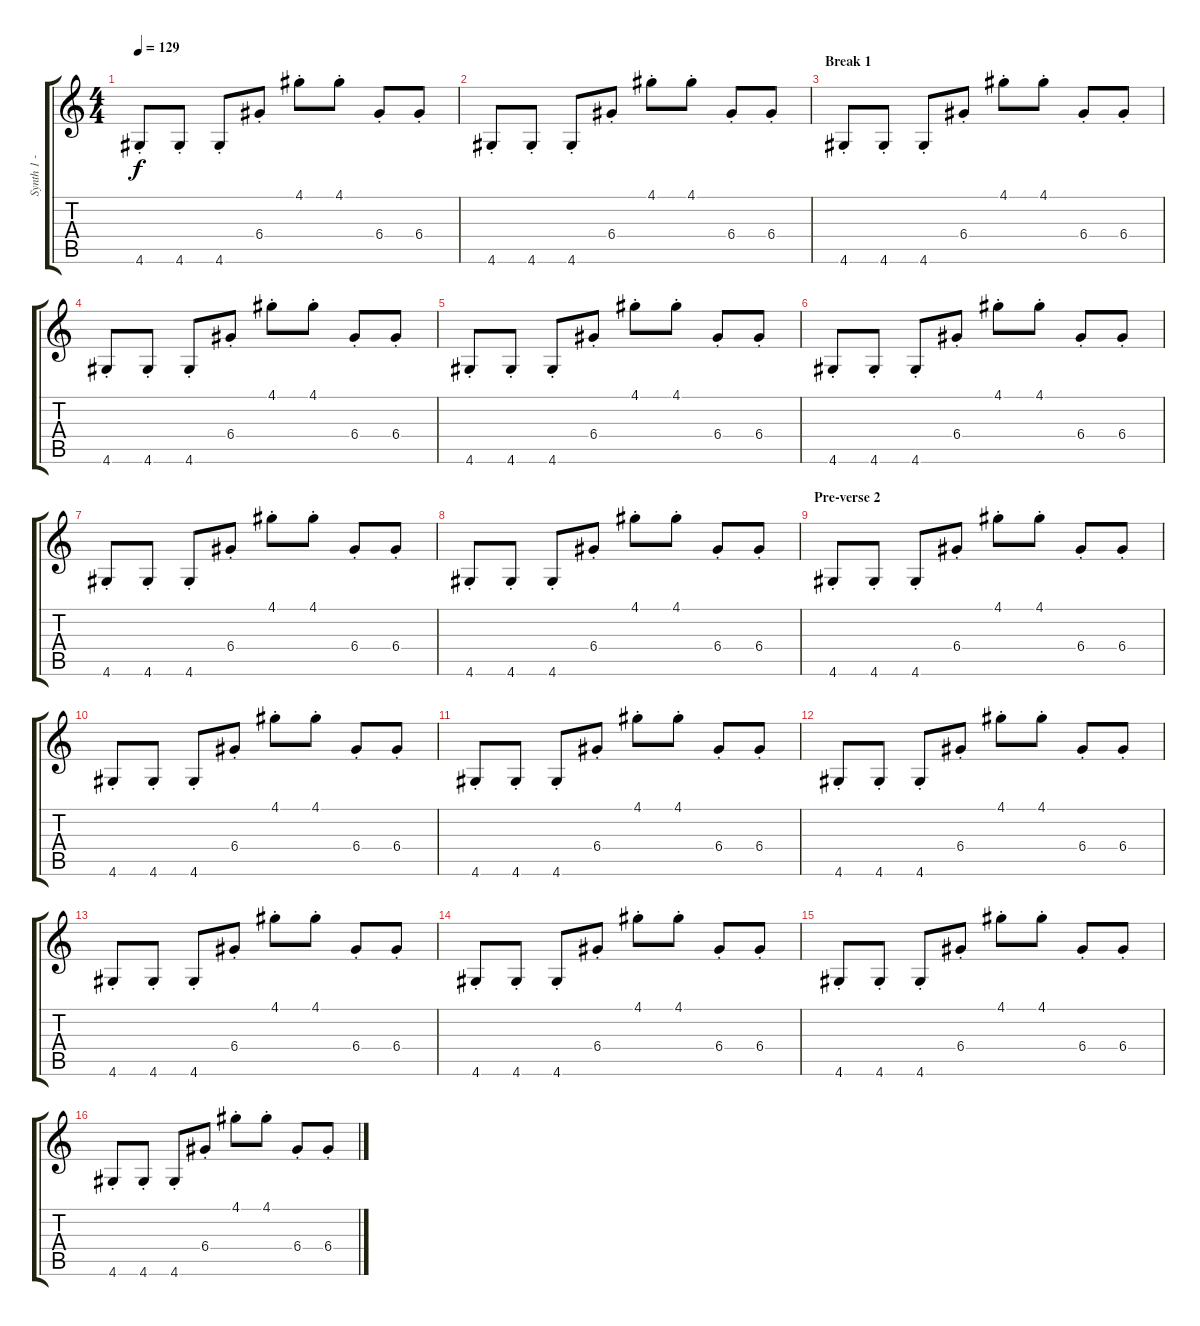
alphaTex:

\track ("Synth 1 - G# beep" "Synth 1 - ") {instrument synthbass1}
\staff {score tabs}
\tuning (E4 B3 G3 D3 A2 E2) {hide}
\ts (4 4)
\tempo 129
\clef g2
\ks c
4.6{st}.8{dy f} 4.6{st}.8 4.6{st}.8 6.4{st}.8 4.1{st}.8 4.1{st}.8 6.4{st}.8 6.4{st}.8 |
4.6{st}.8 4.6{st}.8 4.6{st}.8 6.4{st}.8 4.1{st}.8 4.1{st}.8 6.4{st}.8 6.4{st}.8 |
\section ("" "Break 1")
4.6{st}.8 4.6{st}.8 4.6{st}.8 6.4{st}.8 4.1{st}.8 4.1{st}.8 6.4{st}.8 6.4{st}.8 |
4.6{st}.8 4.6{st}.8 4.6{st}.8 6.4{st}.8 4.1{st}.8 4.1{st}.8 6.4{st}.8 6.4{st}.8 |
4.6{st}.8 4.6{st}.8 4.6{st}.8 6.4{st}.8 4.1{st}.8 4.1{st}.8 6.4{st}.8 6.4{st}.8 |
4.6{st}.8 4.6{st}.8 4.6{st}.8 6.4{st}.8 4.1{st}.8 4.1{st}.8 6.4{st}.8 6.4{st}.8 |
4.6{st}.8 4.6{st}.8 4.6{st}.8 6.4{st}.8 4.1{st}.8 4.1{st}.8 6.4{st}.8 6.4{st}.8 |
4.6{st}.8 4.6{st}.8 4.6{st}.8 6.4{st}.8 4.1{st}.8 4.1{st}.8 6.4{st}.8 6.4{st}.8 |
\section ("" "Pre-verse 2")
4.6{st}.8 4.6{st}.8 4.6{st}.8 6.4{st}.8 4.1{st}.8 4.1{st}.8 6.4{st}.8 6.4{st}.8 |
4.6{st}.8 4.6{st}.8 4.6{st}.8 6.4{st}.8 4.1{st}.8 4.1{st}.8 6.4{st}.8 6.4{st}.8 |
4.6{st}.8 4.6{st}.8 4.6{st}.8 6.4{st}.8 4.1{st}.8 4.1{st}.8 6.4{st}.8 6.4{st}.8 |
4.6{st}.8 4.6{st}.8 4.6{st}.8 6.4{st}.8 4.1{st}.8 4.1{st}.8 6.4{st}.8 6.4{st}.8 |
4.6{st}.8 4.6{st}.8 4.6{st}.8 6.4{st}.8 4.1{st}.8 4.1{st}.8 6.4{st}.8 6.4{st}.8 |
4.6{st}.8 4.6{st}.8 4.6{st}.8 6.4{st}.8 4.1{st}.8 4.1{st}.8 6.4{st}.8 6.4{st}.8 |
4.6{st}.8 4.6{st}.8 4.6{st}.8 6.4{st}.8 4.1{st}.8 4.1{st}.8 6.4{st}.8 6.4{st}.8 |
4.6{st}.8 4.6{st}.8 4.6{st}.8 6.4{st}.8 4.1{st}.8 4.1{st}.8 6.4{st}.8 6.4{st}.8
